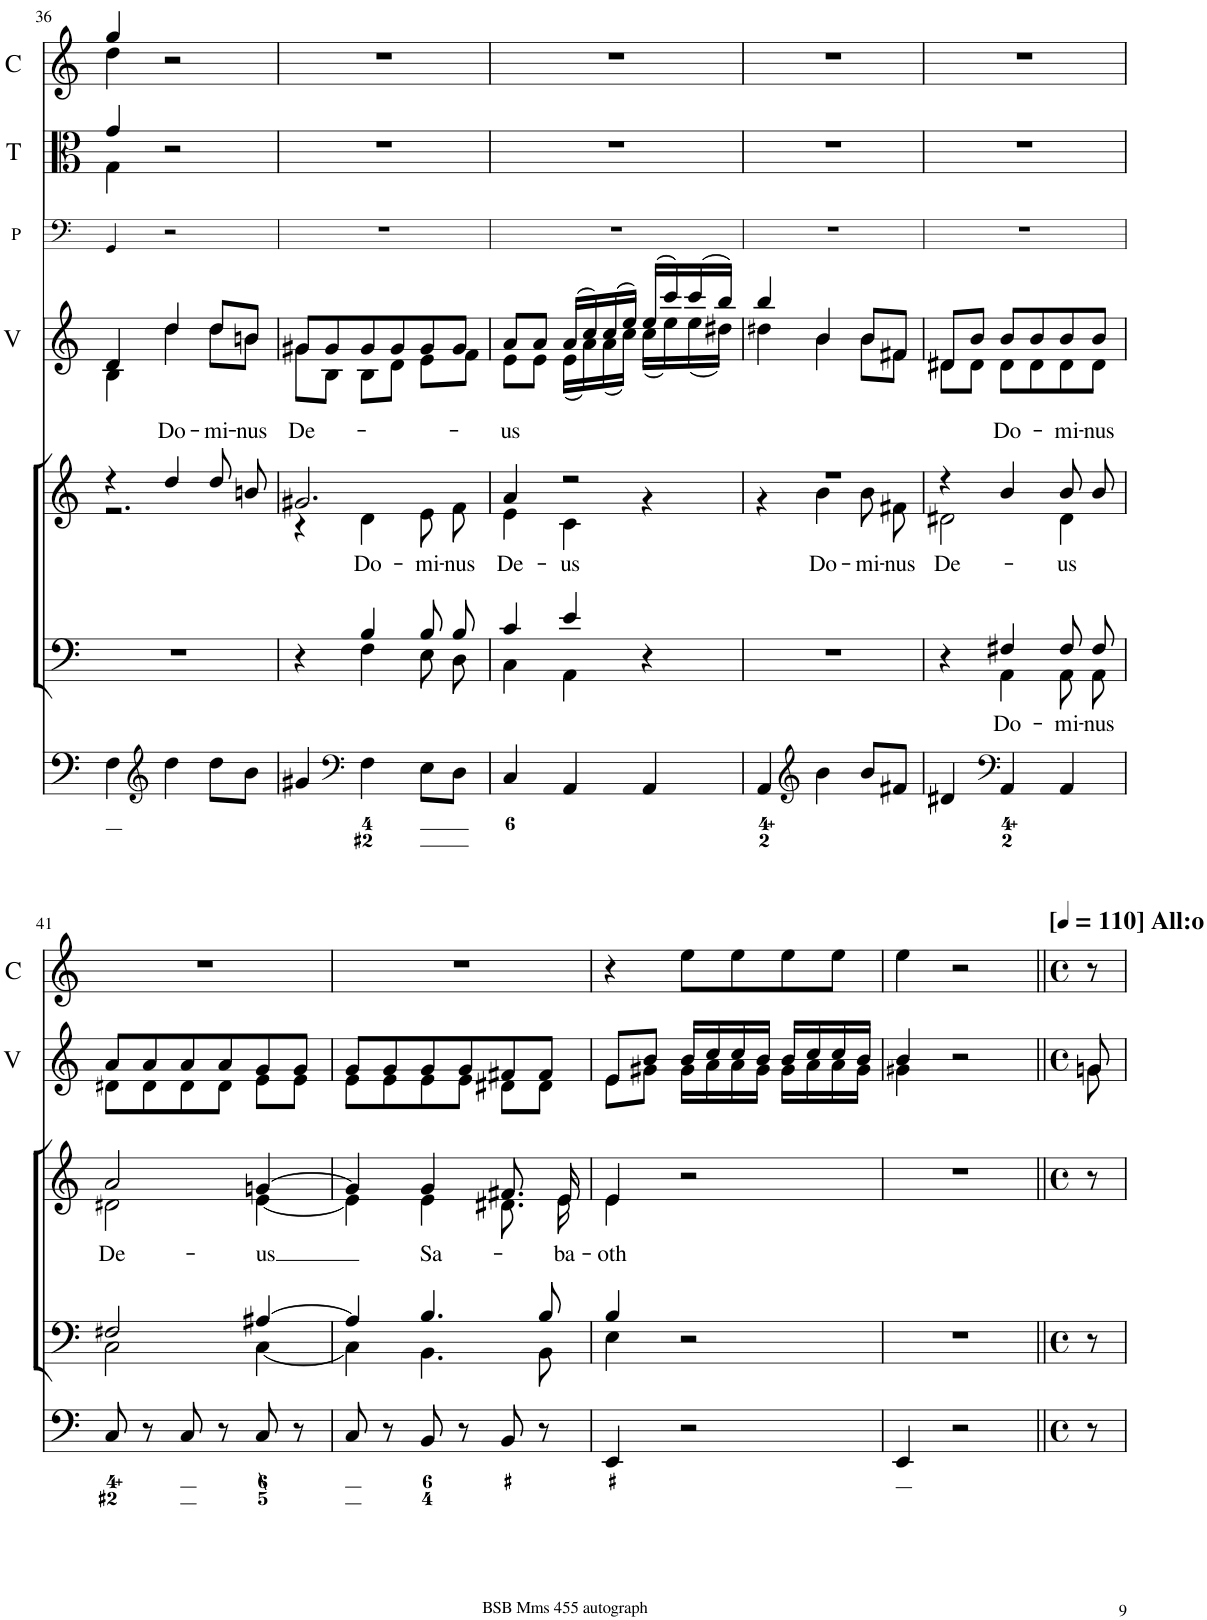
**kern	**kern	**text	**kern	**text	**kern	**kern	**kern	**kern	**kern	**kern
*part9	*part8	*part8	*part7	*part7	*part6	*part5	*part4	*part3	*part2	*part1
*staff9	*staff8	*staff8	*staff7	*staff7	*staff6	*staff5	*staff4	*staff3	*staff2	*staff1
*I"Organ	*I"Voice	*	*I"Voice	*	*I"Violin	*I"Violin	*I"2 Violini	*I"Pauken	*I"2 Trombe	*I"2 Clarini
*	*	*	*	*	*I'Vln.	*I'Vln	*I'V	*I'P	*I'T	*I'C
!!LO:PB:g=z
*clefF4	*clefF4	*	*clefG2	*	*clefG2	*clefG2	*clefG2	*clefF4	*clefC3	*clefG2
*k[]	*k[]	*	*k[]	*	*k[]	*k[]	*k[]	*k[]	*k[]	*k[]
*M3/4	*M3/4	*	*M3/4	*	*M3/4	*M3/4	*M3/4	*M3/4	*M3/4	*M3/4
=36	=36	=36	=36	=36	=36	=36	=36	=36	=36	=36
*	*	*	*^	*	*	*	*^	*	*^	*^
4F\	2.r	.	4r	2.r	.	4B	4d	4d/	4B\	4GG/	4g/	4G\	4gg/	4dd\
*clefG2	*	*	*	*	*	*	*	*	*	*	*	*	*	*
!	!	!	!	!	!LO:LY:a	!	!	!	!	!	!	!	!	!
4dd\	.	.	4dd/	.	Do-	4dd	4dd	4dd/	4dd\	2r	2r	2ryy	2r	2ryy
!	!	!	!	!	!LO:LY:a	!	!	!	!	!	!	!	!	!
8dd\L	.	.	8dd/L	.	-mi-	8dd\L	8dd\L	8dd/L	8dd\L	.	.	.	.	.
!	!	!	!	!	!LO:LY:a	!	!	!	!	!	!	!	!	!
8b\J	.	.	8bn/J	.	-nus	8bn\J	8bn\J	8bn/J	8b\J	.	.	.	.	.
*	*	*	*	*	*	*	*	*	*	*	*v	*v	*	*
*	*	*	*	*	*	*	*	*	*	*	*	*v	*v
=37	=37	=37	=37	=37	=37	=37	=37	=37	=37	=37	=37	=37
*	*^	*	*	*	*	*	*	*	*	*	*	*
!	!	!	!	!	!	!LO:LY:a	!	!	!	!	!	!	!
4g#X/	4r	4ryy	.	2.g#X/	4r	De-	8g#X/L	8g#X/L	8g#X/L	8g#\L	2.r	2.r	2.r
.	.	.	.	.	.	.	8B/J	8g#/J	8g#/	8B\J	.	.	.
*clefF4	*	*	*	*	*	*	*	*	*	*	*	*	*
!	!	!	!	!	!	!LO:LY:b	!	!	!	!	!	!	!
4F\	4B/	4F\	.	.	4d\	Do-	8B/L	8g#/L	8g#/	8B\L	.	.	.
.	.	.	.	.	.	.	8d/J	8g#/J	8g#/	8d\J	.	.	.
!	!	!	!	!	!	!LO:LY:b	!	!	!	!	!	!	!
8E\L	8B/L	8E\L	.	.	8e\L	-mi-	8e/L	8g#/L	8g#/	8e\L	.	.	.
!	!	!	!	!	!	!LO:LY:b	!	!	!	!	!	!	!
8D\J	8B/J	8D\J	.	.	8f\J	-nus	8f/J	8g#/J	8g#/J	8f\J	.	.	.
=38	=38	=38	=38	=38	=38	=38	=38	=38	=38	=38	=38	=38	=38
!	!	!	!	!	!	!LO:LY:a	!	!	!	!	!	!	!
!	!	!	!	!	!	!LO:LY:b	!	!	!	!	!	!	!
4C/	4c/	4C\	.	4a/	4e\	De-	8e/L	8a/L	8a/L	8e\L	2.r	2.r	2.r
.	.	.	.	.	.	.	8e/J	8a/J	8a/J	8e\J	.	.	.
!	!	!	!	!	!	!LO:LY:b	!	!	!	!	!	!	!
4AA/	4e/	4AA\	.	2r	4c\	-us	(16e/LL	(16a\LL	(16a/LL	(16e\LL	.	.	.
.	.	.	.	.	.	.	16a/J)	16cc\J)	16cc/)	16a\)	.	.	.
.	.	.	.	.	.	.	(16a/L	(16cc\L	(16cc/	(16a\	.	.	.
.	.	.	.	.	.	.	16cc/JJ)	16ee\JJ)	16ee/JJ)	16cc\JJ)	.	.	.
4AA/	4r	4ryy	.	.	4r	.	(16cc\LL	(16ee\LL	(16ee/LL	(16cc\LL	.	.	.
.	.	.	.	.	.	.	16ee\J)	16ccc\J)	16ccc/)	16ee\)	.	.	.
.	.	.	.	.	.	.	(16ee\L	(16ccc\L	(16ccc/	(16ee\	.	.	.
.	.	.	.	.	.	.	16dd#X\JJ)	16bb\JJ)	16bb/JJ)	16dd#X\JJ)	.	.	.
*	*v	*v	*	*	*	*	*	*	*	*	*	*	*
=39	=39	=39	=39	=39	=39	=39	=39	=39	=39	=39	=39	=39
4AA/	2.r	.	2.r	4r	.	4dd#X	4bb	4bb/	4dd#X\	2.r	2.r	2.r
*clefG2	*	*	*	*	*	*	*	*	*	*	*	*
!	!	!	!	!	!LO:LY:b	!	!	!	!	!	!	!
4b\	.	.	.	4b\	Do-	4b	4b	4b/	4b\	.	.	.
!	!	!	!	!	!LO:LY:b	!	!	!	!	!	!	!
8b/L	.	.	.	8b\L	-mi-	8b/L	8b/L	8b/L	8b\L	.	.	.
!	!	!	!	!	!LO:LY:b	!	!	!	!	!	!	!
8f#X/J	.	.	.	8f#X\J	-nus	8f#X/J	8f#X/J	8f#X/J	8f#\J	.	.	.
=40	=40	=40	=40	=40	=40	=40	=40	=40	=40	=40	=40	=40
*	*^	*	*	*	*	*	*	*	*	*	*	*
!	!	!	!	!	!	!LO:LY:b	!	!	!	!	!	!	!
4d#X/	4r	4ryy	.	4r	2d#X\	De-	8d#X/L	8d#X/L	8d#X/L	8d#\L	2.r	2.r	2.r
.	.	.	.	.	.	.	8d#/J	8b/J	8b/J	8d#\J	.	.	.
*clefF4	*	*	*	*	*	*	*	*	*	*	*	*	*
!	!	!	!LO:LY:b	!	!	!LO:LY:a	!	!	!	!	!	!	!
4AA/	4F#X/	4AA\	Do-	4b/	.	Do-	8d#/L	8b\L	8b/L	8d#\L	.	.	.
.	.	.	.	.	.	.	8d#/J	8b\J	8b/	8d#\	.	.	.
!	!	!	!LO:LY:b	!	!	!LO:LY:a	!	!	!	!	!	!	!
!	!	!	!	!	!	!LO:LY:b	!	!	!	!	!	!	!
4AA/	8F#/L	8AA\L	-mi-	8b/L	4d#\	-us	8d#/L	8b\L	8b/	8d#\	.	.	.
!	!	!	!LO:LY:b	!	!	!LO:LY:a	!	!	!	!	!	!	!
.	8F#/J	8AA\J	-nus	8b/J	.	-nus	8d#/J	8b\J	8b/J	8d#\J	.	.	.
!!LO:LB:g=z
=41	=41	=41	=41	=41	=41	=41	=41	=41	=41	=41	=41	=41	=41
!	!	!	!	!	!	!LO:LY:b	!	!	!	!	!	!	!
8C/	2F#X/	2C\	.	2a/	2d#X\	De-	8d#X/L	8a/L	8a/L	8d#X\L	2.r	2.r	2.r
8r	.	.	.	.	.	.	8d#/J	8a/J	8a/	8d#\	.	.	.
8C/	.	.	.	.	.	.	8d#/L	8a/L	8a/	8d#\	.	.	.
8r	.	.	.	.	.	.	8d#/J	8a/J	8a/	8d#\J	.	.	.
!	!	!	!	!	!	!LO:LY:b	!	!	!	!	!	!	!
8C/	[4A#X/	[4C\	.	[4gn/	[4e\	-us	8e/L	8g/L	8g/	8e\L	.	.	.
8r	.	.	.	.	.	.	8e/J	8g/J	8g/J	8e\J	.	.	.
=42	=42	=42	=42	=42	=42	=42	=42	=42	=42	=42	=42	=42	=42
8C/	4A#/]	4C\]	.	4g/]	4e\]	.	8e/L	8g/L	8g/L	8e\L	2.r	2.r	2.r
8r	.	.	.	.	.	.	8e/J	8g/J	8g/	8e\	.	.	.
!	!	!	!	!	!	!LO:LY:b	!	!	!	!	!	!	!
8BB/	4.B/	4.BB\	.	4g/	4e\	Sa-	8e/L	8g/L	8g/	8e\	.	.	.
8r	.	.	.	.	.	.	8e/J	8g/J	8g/	8e\J	.	.	.
8BB/	.	.	.	8.f#X/L	8.d#X\L	.	8d#X/L	8f#X/L	8f#X/	8d#X\L	.	.	.
8r	8B/	8BB\	.	.	.	.	8d#/J	8f#/J	8f#/J	8d#\J	.	.	.
!	!	!	!	!	!	!LO:LY:b	!	!	!	!	!	!	!
.	.	.	.	16e/Jk	16e\Jk	-ba-	.	.	.	.	.	.	.
=43	=43	=43	=43	=43	=43	=43	=43	=43	=43	=43	=43	=43	=43
!	!	!	!	!	!	!LO:LY:b	!	!	!	!	!	!	!
4EE/	4B/	4E\	.	4e/	4e\	-oth	8e/L	8e/L	8e/L	8e\L	2.r	2.r	4r
.	.	.	.	.	.	.	8g#X/J	8b/J	8b/J	8g#X\J	.	.	.
2r	2r	2ryy	.	2r	2ryy	.	16g#/LL	16b\LL	16b/LL	16g#\LL	.	.	8ee\L
.	.	.	.	.	.	.	16a/J	16cc\J	16cc/	16a\	.	.	.
.	.	.	.	.	.	.	16a/L	16cc\L	16cc/	16a\	.	.	8ee\
.	.	.	.	.	.	.	16g#/JJ	16b\JJ	16b/JJ	16g#\JJ	.	.	.
.	.	.	.	.	.	.	16g#/LL	16b\LL	16b/LL	16g#\LL	.	.	8ee\
.	.	.	.	.	.	.	16a/J	16cc\J	16cc/	16a\	.	.	.
.	.	.	.	.	.	.	16a/L	16cc\L	16cc/	16a\	.	.	8ee\J
.	.	.	.	.	.	.	16g#/JJ	16b\JJ	16b/JJ	16g#\JJ	.	.	.
*	*v	*v	*	*	*	*	*	*	*	*	*	*	*
*	*	*	*v	*v	*	*	*	*	*	*	*	*
=44	=44	=44	=44	=44	=44	=44	=44	=44	=44	=44	=44
4EE/	2.r	.	2.r	.	4g#X	4b	4b/	4g#X\	2.r	2.r	4ee\
2r	.	.	.	.	2r	2r	2r	2ryy	.	.	2r
=45||	=45||	=45||	=45||	=45||	=45||	=45||	=45||	=45||	=45||	=45||	=45||
*M4/4	*M4/4	*	*M4/4	*	*M4/4	*M4/4	*M4/4	*	*M4/4	*M4/4	*M4/4
*met(c)	*met(c)	*	*met(c)	*	*met(c)	*met(c)	*met(c)	*	*met(c)	*met(c)	*met(c)
*	*	*	*	*	*	*	*	*	*	*	*MM110
!	!	!	!	!	!	!	!	!	!	!	!LO:TX:a:B:t=[
!	!	!	!	!	!	!	!	!	!	!	!LO:TX:a:B:t=] All&colon;o
8r	8r	.	8r	.	8g	8gn	8gn/	8g\	8r	8r	8r
*	*	*	*	*	*	*	*v	*v	*	*	*
=	=	=	=	=	=	=	=	=	=	=
*-	*-	*-	*-	*-	*-	*-	*-	*-	*-	*-
